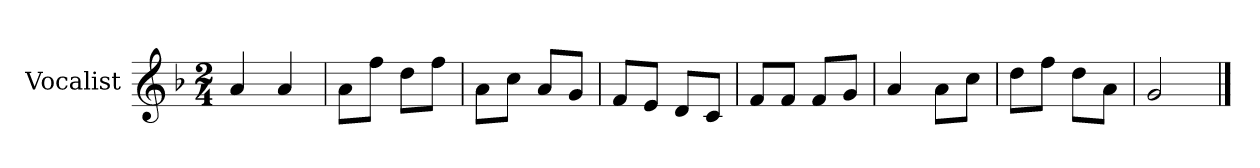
**kern
*part1
*staff1
*I"Vocalist
*k[b-]
*F:
*M2/4
=
4a
4a
=1
8aL
8ffJ
8ddL
8ffJ
=2
8aL
8ccJ
8aL
8gJ
=3
8fL
8eJ
8dL
8cJ
=4
8fL
8fJ
8fL
8gJ
=5
4a
8aL
8ccJ
=6
8ddL
8ffJ
8ddL
8aJ
=7
2g
==
*-
